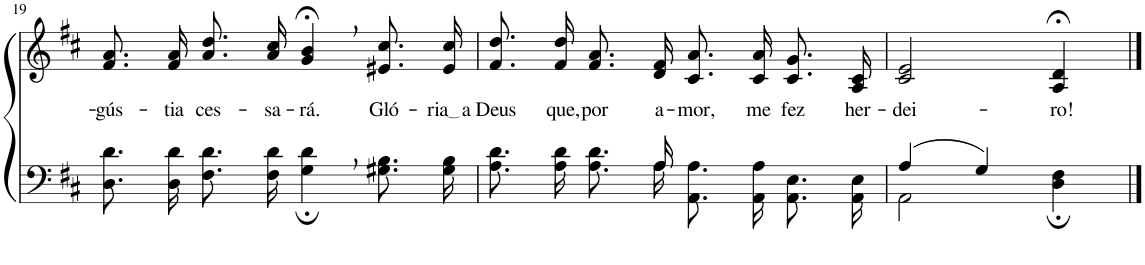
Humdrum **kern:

**kern	**kern	**text
*part2	*part1	*part1
*staff2	*staff1	*staff1
*I"Parte III e IV	*I"Parte I e II	*
!!LO:PB:g=z
*clefF4	*clefG2	*
*k[f#c#]	*k[f#c#]	*
*M4/4	*M4/4	*
=19	=19	=19
!	!	!LO:LY:b
8.D\ 8.d\L	8.f#/ 8.a/L	-gús-
!	!	!LO:LY:b
16D\ 16d\Jk	16f#/ 16a/Jk	-tia
!	!	!LO:LY:b
8.F#\ 8.d\L	8.a\ 8.dd\L	ces-
!	!	!LO:LY:b
16F#\ 16d\Jk	16a\ 16cc#\Jk	-sa-
!	!	!LO:LY:b
4G\;, 4d\;,	4g/;<, 4b/;<,	-rá.
!	!	!LO:LY:b
8.G#X\ 8.B\L	8.e#X/ 8.cc#/L	Gló-
!	!	!LO:LY:b
16G#\ 16B\Jk	16e#/ 16cc#/Jk	ria a
=20	=20	=20
*^	*	*
!	!	!	!LO:LY:b
4..ryy	8.A\ 8.d\L	8.f#/ 8.dd/L	Deus
!	!	!	!LO:LY:b
.	16A\ 16d\Jk	16f#/ 16dd/Jk	que,
!	!	!	!LO:LY:b
.	8.A\ 8.d\L	8.f#/ 8.a/L	por
!	!	!	!LO:LY:b
16A/	16A\Jk	16d/ 16f#/Jk	a-
!	!	!	!LO:LY:b
2ryy	8.AA\ 8.A\L	8.c#/ 8.a/L	-mor,
!	!	!	!LO:LY:b
.	16AA\ 16A\Jk	16c#/ 16a/Jk	me
!	!	!	!LO:LY:b
.	8.AA/ 8.E/L	8.c#/ 8.g/L	fez
!	!	!	!LO:LY:b
.	16AA/ 16E/Jk	16A/ 16c#/Jk	her-
=21	=21	=21	=21
!	!	!	!LO:LY:b
(4A/	2AA\	2c#/ 2e/	-dei-
4G/)	.	.	.
!	!	!	!LO:LY:b
4ryy	4D\; 4F#\;	4A/;< 4d/;<	-ro!
*v	*v	*	*
==	==	==
*-	*-	*-
